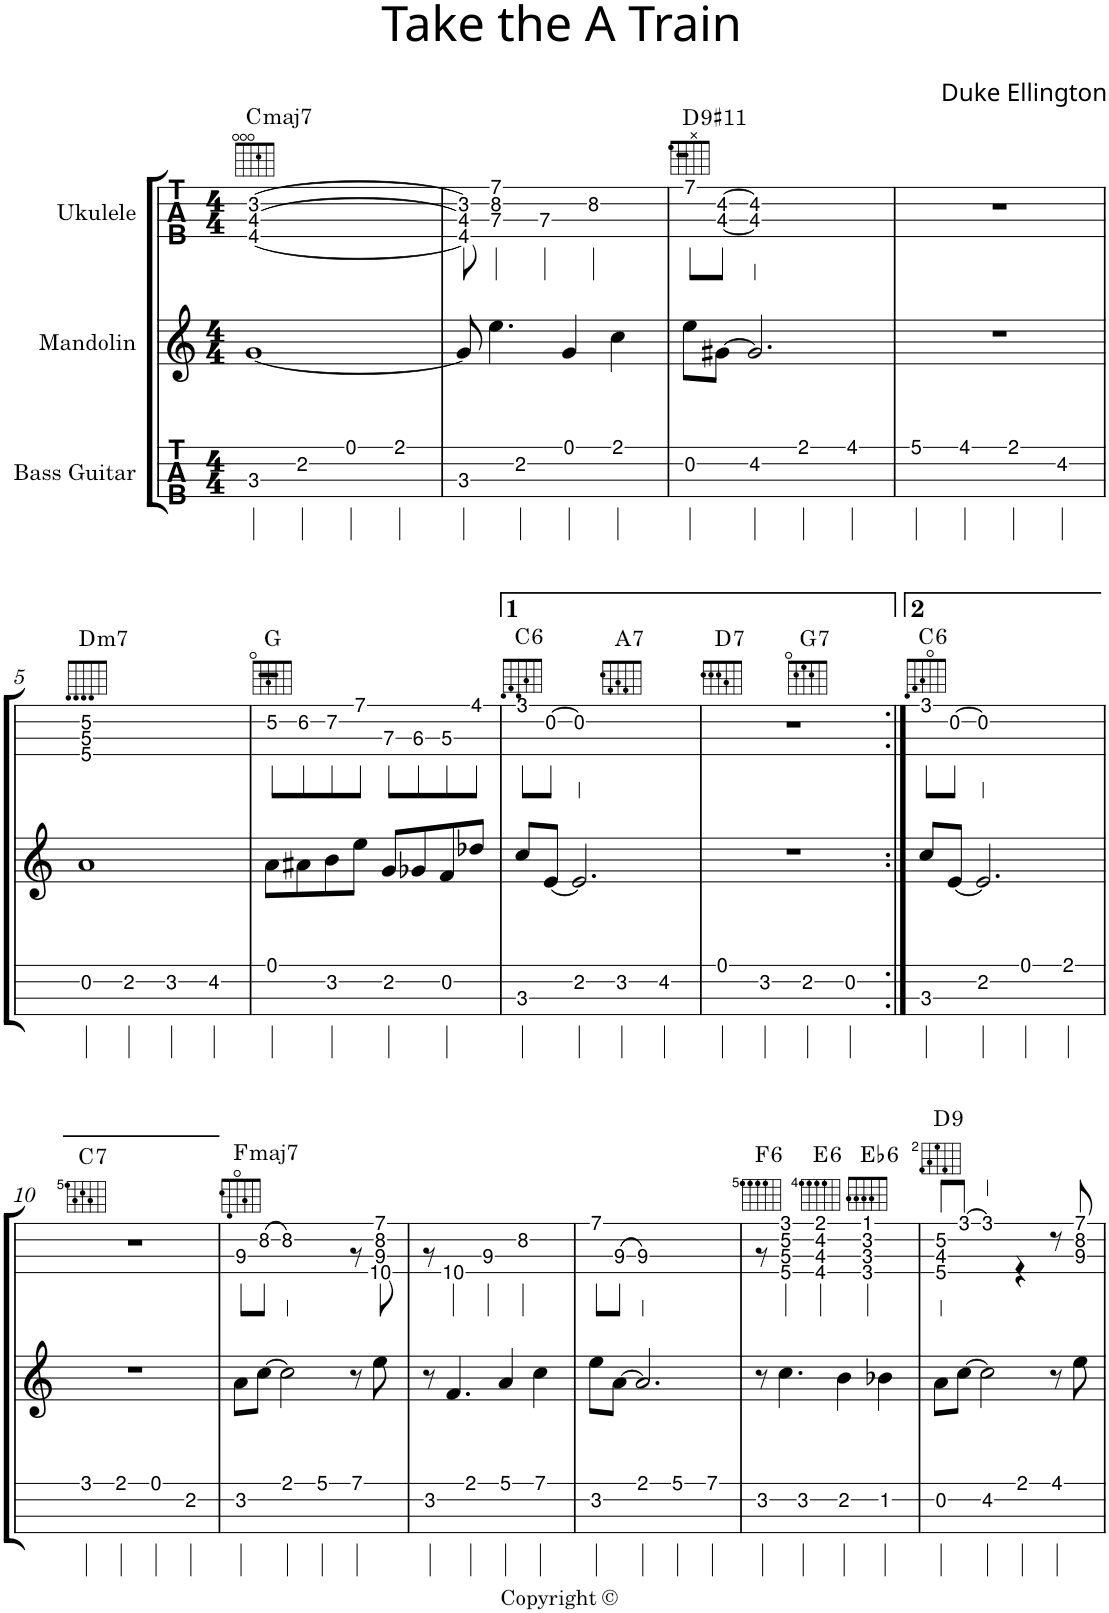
**kern	**kern	**kern	**harte
*part3	*part2	*part1	*part1
*staff3	*staff2	*staff1	*
*I"Bass Guitar	*I"Mandolin	*I"Ukulele	*
*stria4	*	*stria4	*
*	*clefG2	*	*
*k[]	*k[]	*k[]	*
*M4/4	*M4/4	*M4/4	*
=1	=1	=1	=1
!	!	!	!LO:H:kt=maj7
4CC\	[1g	[1B [1e [1g	C:maj7
4EE\	.	.	.
4GG\	.	.	.
4AA\	.	.	.
=2	=2	=2	=2
4CC\	8g/]	8B\] 8e\] 8g\]	.
.	4.ee\	4g\ 4cc\ 4ee\	.
4EE\	.	.	.
.	.	4g\	.
4GG\	4g/	.	.
.	.	4cc\	.
4AA\	4cc\	.	.
.	.	8ryy	.
=3	=3	=3	=3
!	!	!	!LO:H:kt=9
4DD\	8ee\L	8ee\L	D:9(#11)
.	[8g#X\J	[8e\ [8g#\J	.
4FF#\	2.g#/]	2e\] 2g#\]	.
4AA\	.	.	.
4BB\	.	4ryy	.
=4	=4	=4	=4
4C\	1r	1r	.
4BB\	.	.	.
4AA\	.	.	.
4FF#\	.	.	.
!!LO:LB:g=z
=5	=5	=5	=5
!	!	!	!LO:H:kt=m7
4DD\	1a	1c 1f 1a	D:min7
4EE\	.	.	.
4FF\	.	.	.
4FF#\	.	.	.
=6	=6	=6	=6
4GG\	8a\L	8a\L	G:maj
.	8a#X\	8a#\	.
4FF\	8b\	8b\	.
.	8ee\J	8ee\J	.
4EE\	8g/L	8g\L	.
.	8g-X/	8g-\	.
4DD\	8f/	8f\	.
.	8dd-X/J	8dd-\J	.
=7	=7	=7	=7
!	!	!	!LO:H:kt=6
*	*	*^	*
4CC\	8cc/L	8cc\L	2ryy	C:maj6
.	[8e/J	[8e\J	.	.
4EE\	2.e/]	2e\]	.	.
!	!	!	!	!LO:H:kt=7
4FF\	.	.	2ryy	A:7
4FF#\	.	4ryy	.	.
=8	=8	=8	=8	=8
!	!	!	!	!LO:H:kt=7
4GG\	1r	1r	2ryy	D:7
4FF\	.	.	.	.
!	!	!	!	!LO:H:kt=7
4EE\	.	.	2ryy	G:7
4DD\	.	.	.	.
=9:|!	=9:|!	=9:|!	=9:|!	=9:|!
!	!	!	!	!LO:H:kt=6
*	*	*v	*v	*
4CC\	8cc/L	8cc\L	C:maj6
.	[8e/J	[8e\J	.
4EE\	2.e/]	2e\]	.
4GG\	.	.	.
4AA\	.	4ryy	.
!!LO:LB:g=z
=10	=10	=10	=10
!	!	!	!LO:H:kt=7
4BB-\	1r	1r	C:7
4AA\	.	.	.
4GG\	.	.	.
4EE\	.	.	.
=11	=11	=11	=11
!	!	!	!LO:H:kt=maj7
4FF\	8a\L	8a\L	F:maj7
.	[8cc\J	[8cc\J	.
4AA\	2cc\]	2cc\]	.
4C\	.	.	.
4D\	8r	8r	.
.	8ee\	8f\ 8a\ 8cc\ 8ee\	.
=12	=12	=12	=12
4FF\	8r	8r	.
.	4.f/	4f\	.
4AA\	.	.	.
.	.	4a\	.
4C\	4a/	.	.
.	.	4cc\	.
4D\	4cc\	.	.
.	.	8ryy	.
=13	=13	=13	=13
4FF\	8ee\L	8ee\L	.
.	[8a\J	[8a\J	.
4AA\	2.a/]	2a\]	.
4C\	.	.	.
4D\	.	4ryy	.
=14	=14	=14	=14
!	!	!	!LO:H:kt=6
4FF\	8r	8r	F:maj6
.	4.cc\	4c\ 4f\ 4a\ 4cc\	.
4FF\	.	.	.
!	!	!	!LO:H:kt=6
.	.	4B\ 4e\ 4g#\ 4b\	E:maj6
4EE\	4b\	.	.
!	!	!	!LO:H:kt=6
.	.	4B-\ 4e-\ 4g\ 4b-\	Eb:maj6
4EE-\	4b-X\	.	.
.	.	8ryy	.
=15	=15	=15	=15
*	*	*^	*
!	!	!	!	!LO:H:kt=9
4DD\	8a\L	8a/L	2c\ 2e\	D:9
.	[8cc\J	[8cc/J	.	.
4FF#\	2cc\]	2cc/]	.	.
4AA\	.	.	4r	.
4BB\	8r	8r	4ryy	.
.	8ee\	8a/ 8cc/ 8ee/	.	.
*	*	*v	*v	*
=	=	=	=
*-	*-	*-	*-
